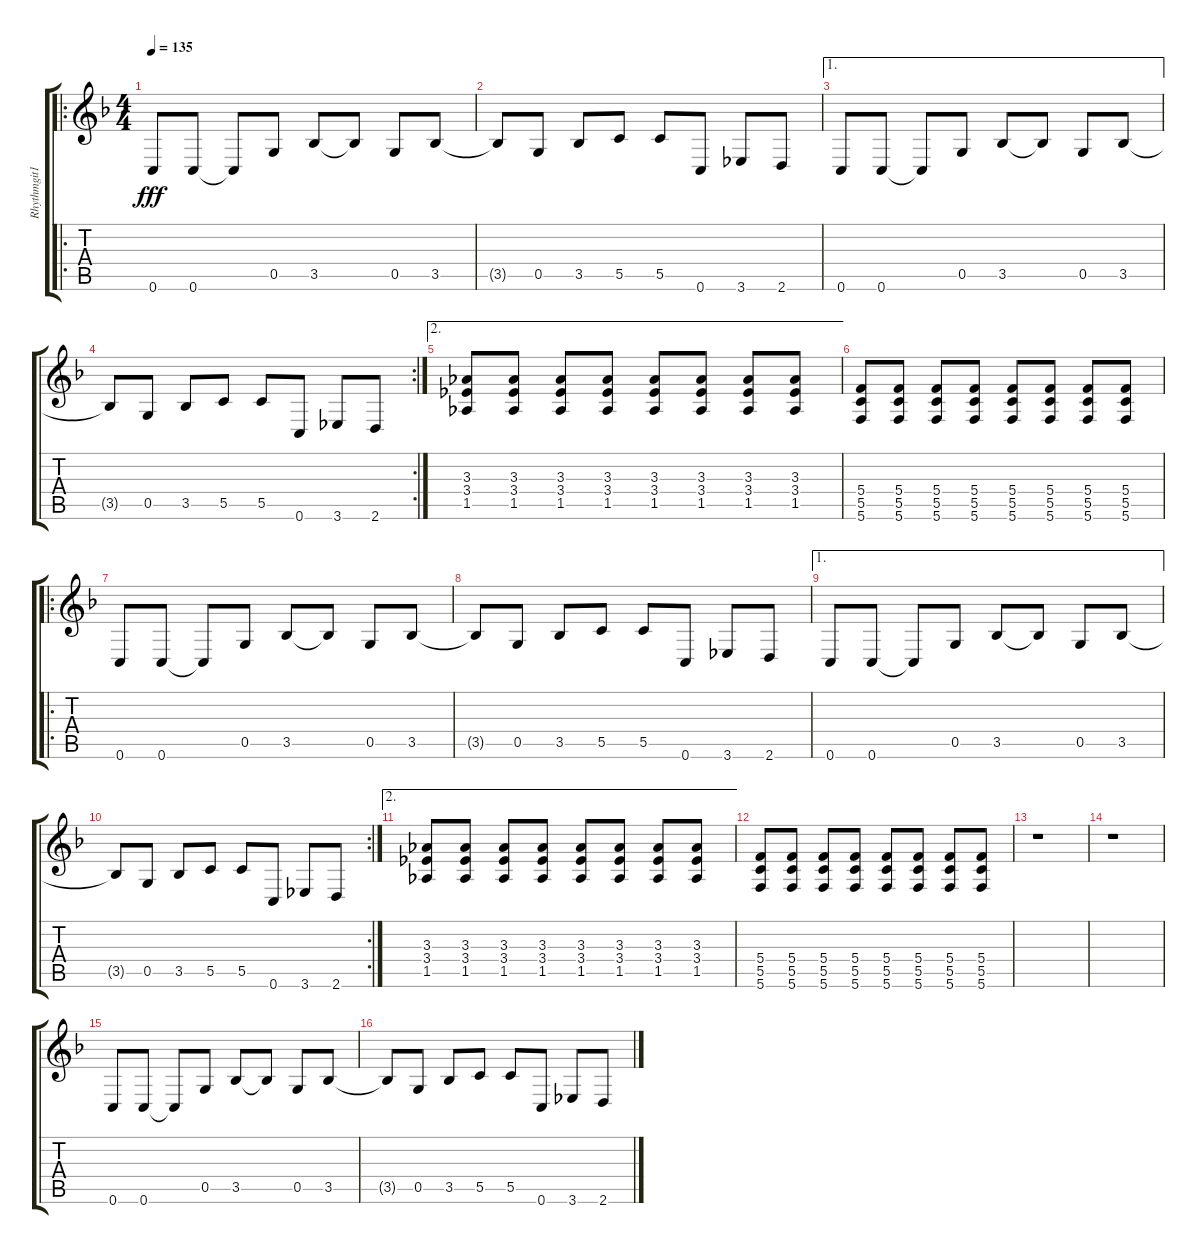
\track ("Rhythmgit1" "Rhythmgit1") {instrument distortionguitar}
\staff {score tabs}
\tuning (D4 A3 F3 C3 G2 C2) {hide}
\ro
\ts (4 4)
\tempo 135
\clef g2
\ks f
0.6.8{dy fff} 0.6.8 0.6{t}.8 0.5.8 3.5.8 3.5{t}.8 0.5.8 3.5.8 |
3.5{t}.8 0.5.8 3.5.8 5.5.8 5.5.8 0.6.8 3.6.8 2.6.8 |
\ae 1
0.6.8 0.6.8 0.6{t}.8 0.5.8 3.5.8 3.5{t}.8 0.5.8 3.5.8 |
\rc 2
3.5{t}.8 0.5.8 3.5.8 5.5.8 5.5.8 0.6.8 3.6.8 2.6.8 |
\ae 2
(3.3 3.4 1.5).8 (3.3 3.4 1.5).8 (3.3 3.4 1.5).8 (3.3 3.4 1.5).8 (3.3 3.4 1.5).8 (3.3 3.4 1.5).8 (3.3 3.4 1.5).8 (3.3 3.4 1.5).8 |
(5.4 5.5 5.6).8 (5.4 5.5 5.6).8 (5.4 5.5 5.6).8 (5.4 5.5 5.6).8 (5.4 5.5 5.6).8 (5.4 5.5 5.6).8 (5.4 5.5 5.6).8 (5.4 5.5 5.6).8 |
\ro
0.6.8 0.6.8 0.6{t}.8 0.5.8 3.5.8 3.5{t}.8 0.5.8 3.5.8 |
3.5{t}.8 0.5.8 3.5.8 5.5.8 5.5.8 0.6.8 3.6.8 2.6.8 |
\ae 1
0.6.8 0.6.8 0.6{t}.8 0.5.8 3.5.8 3.5{t}.8 0.5.8 3.5.8 |
\rc 2
3.5{t}.8 0.5.8 3.5.8 5.5.8 5.5.8 0.6.8 3.6.8 2.6.8 |
\ae 2
(3.3 3.4 1.5).8 (3.3 3.4 1.5).8 (3.3 3.4 1.5).8 (3.3 3.4 1.5).8 (3.3 3.4 1.5).8 (3.3 3.4 1.5).8 (3.3 3.4 1.5).8 (3.3 3.4 1.5).8 |
(5.4 5.5 5.6).8 (5.4 5.5 5.6).8 (5.4 5.5 5.6).8 (5.4 5.5 5.6).8 (5.4 5.5 5.6).8 (5.4 5.5 5.6).8 (5.4 5.5 5.6).8 (5.4 5.5 5.6).8 |
r.1 |
r.1 |
0.6.8 0.6.8 0.6{t}.8 0.5.8 3.5.8 3.5{t}.8 0.5.8 3.5.8 |
3.5{t}.8 0.5.8 3.5.8 5.5.8 5.5.8 0.6.8 3.6.8 2.6.8
